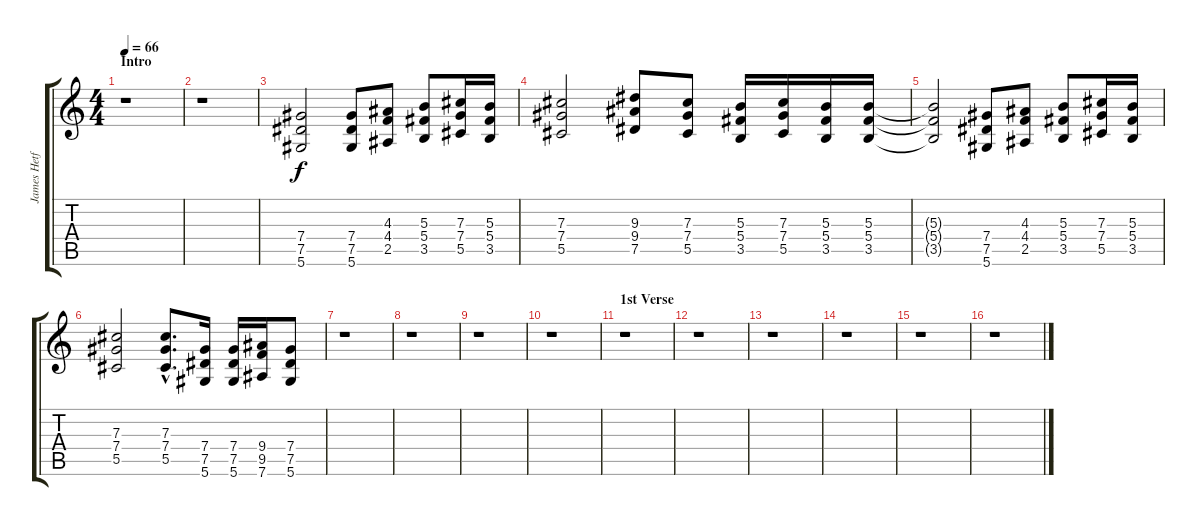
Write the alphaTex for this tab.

\track ("James Hetfield (Distortion Guitar)" "James Hetf") {instrument distortionguitar}
\staff {score tabs}
\tuning (Eb4 Bb3 Gb3 Db3 Ab2 Eb2) {hide}
\ts (4 4)
\section ("" "Intro")
\tempo 66
\clef g2
\ks c
r.1{dy f instrument distortionguitar} |
r.1 |
(7.4 7.5 5.6).2 (7.4 7.5 5.6).8 (4.3 4.4 2.5).8 (5.3 5.4 3.5).8 (7.3 7.4 5.5).16 (5.3 5.4 3.5).16 |
(7.3 7.4 5.5).2 (9.3 9.4 7.5).8 (7.3 7.4 5.5).8 (5.3 5.4 3.5).16 (7.3 7.4 5.5).16 (5.3 5.4 3.5).16 (5.3 5.4 3.5).16 |
(5.3{t} 5.4{t} 3.5{t}).2 (7.4 7.5 5.6).8 (4.3 4.4 2.5).8 (5.3 5.4 3.5).8 (7.3 7.4 5.5).16 (5.3 5.4 3.5).16 |
(7.3 7.4 5.5).2 (7.3{hac} 7.4{hac} 5.5{hac}).8{d} (7.4 7.5 5.6).16 (7.4 7.5 5.6).16 (9.4 9.5 7.6).16 (7.4 7.5 5.6).8 |
r.1 |
r.1 |
r.1 |
r.1 |
\section ("" "1st Verse")
r.1 |
r.1 |
r.1 |
r.1 |
r.1 |
r.1
